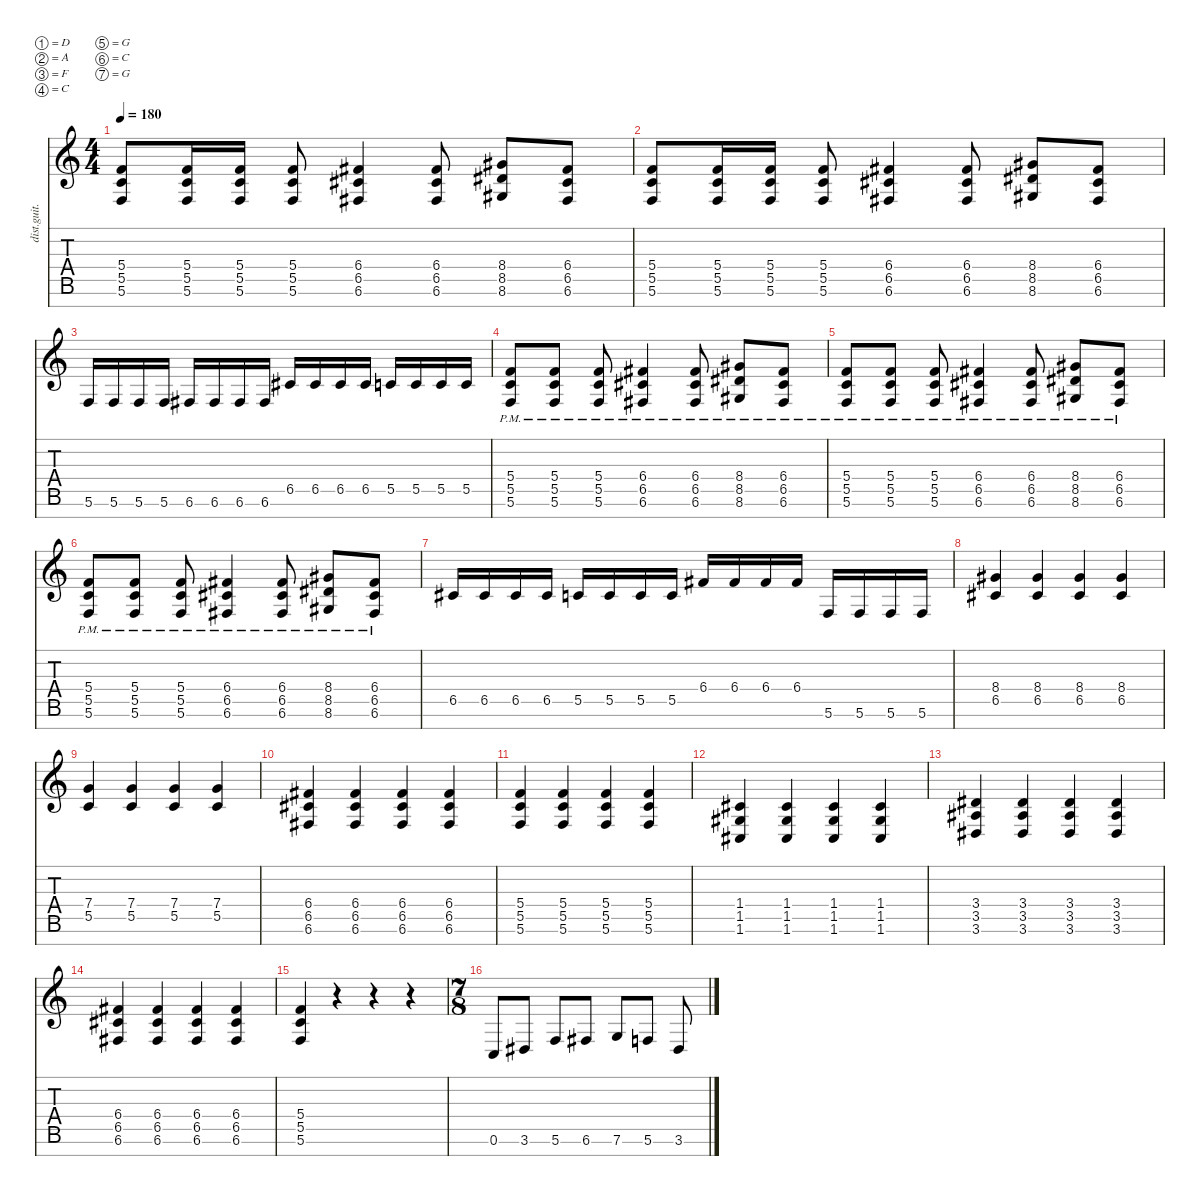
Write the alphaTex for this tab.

\defaultSystemsLayout 4
\hideDynamics
\bracketExtendMode nobrackets
\otherSystemsTrackNameOrientation horizontal
\track ("Sergi" "dist.guit.") {instrument distortionguitar}
\staff {score tabs}
\tuning (D4 A3 F3 C3 G2 C2 G1)
\ts (4 4)
\tempo 180
\clef g2
\ks c
(5.4 5.5 5.6).8{dy mf beam Up} (5.4 5.5 5.6).16{beam Up} (5.4 5.5 5.6).16{beam Up} (5.4 5.5 5.6).8{beam Up} (6.4{acc #} 6.5{acc #} 6.6{acc #}).4{beam Up} (6.4{acc #} 6.5{acc #} 6.6{acc #}).8{beam Up} (8.4{acc #} 8.5{acc #} 8.6{acc #}).8{beam Up} (6.4{acc #} 6.5{acc #} 6.6{acc #}).8{beam Up} |
(5.4 5.5 5.6).8{beam Up} (5.4 5.5 5.6).16{beam Up} (5.4 5.5 5.6).16{beam Up} (5.4 5.5 5.6).8{beam Up} (6.4{acc #} 6.5{acc #} 6.6{acc #}).4{beam Up} (6.4{acc #} 6.5{acc #} 6.6{acc #}).8{beam Up} (8.4{acc #} 8.5{acc #} 8.6{acc #}).8{beam Up} (6.4{acc #} 6.5{acc #} 6.6{acc #}).8{beam Up} |
5.6.16{beam Up} 5.6.16{beam Up} 5.6.16{beam Up} 5.6.16{beam Up} 6.6{acc #}.16{beam Up} 6.6{acc #}.16{beam Up} 6.6{acc #}.16{beam Up} 6.6{acc #}.16{beam Up} 6.5{acc #}.16{beam Up} 6.5{acc #}.16{beam Up} 6.5{acc #}.16{beam Up} 6.5{acc #}.16{beam Up} 5.5.16{beam Up} 5.5.16{beam Up} 5.5.16{beam Up} 5.5.16{beam Up} |
(5.4{pm} 5.5{pm} 5.6{pm}).8{beam Up} (5.4{pm} 5.5{pm} 5.6{pm}).8{beam Up} (5.4{pm} 5.5{pm} 5.6{pm}).8{beam Up} (6.4{pm acc #} 6.5{pm acc #} 6.6{pm acc #}).4{beam Up} (6.4{pm acc #} 6.5{pm acc #} 6.6{pm acc #}).8{beam Up} (8.4{pm acc #} 8.5{pm acc #} 8.6{pm acc #}).8{beam Up} (6.4{pm acc #} 6.5{pm acc #} 6.6{pm acc #}).8{beam Up} |
(5.4{pm} 5.5{pm} 5.6{pm}).8{beam Up} (5.4{pm} 5.5{pm} 5.6{pm}).8{beam Up} (5.4{pm} 5.5{pm} 5.6{pm}).8{beam Up} (6.4{pm acc #} 6.5{pm acc #} 6.6{pm acc #}).4{beam Up} (6.4{pm acc #} 6.5{pm acc #} 6.6{pm acc #}).8{beam Up} (8.4{pm acc #} 8.5{pm acc #} 8.6{pm acc #}).8{beam Up} (6.4{pm acc #} 6.5{pm acc #} 6.6{pm acc #}).8{beam Up} |
(5.4{pm} 5.5{pm} 5.6{pm}).8{beam Up} (5.4{pm} 5.5{pm} 5.6{pm}).8{beam Up} (5.4{pm} 5.5{pm} 5.6{pm}).8{beam Up} (6.4{pm acc #} 6.5{pm acc #} 6.6{pm acc #}).4{beam Up} (6.4{pm acc #} 6.5{pm acc #} 6.6{pm acc #}).8{beam Up} (8.4{pm acc #} 8.5{pm acc #} 8.6{pm acc #}).8{beam Up} (6.4{pm acc #} 6.5{pm acc #} 6.6{pm acc #}).8{beam Up} |
6.5{acc #}.16{beam Up} 6.5{acc #}.16{beam Up} 6.5{acc #}.16{beam Up} 6.5{acc #}.16{beam Up} 5.5.16{beam Up} 5.5.16{beam Up} 5.5.16{beam Up} 5.5.16{beam Up} 6.4{acc #}.16{beam Up} 6.4{acc #}.16{beam Up} 6.4{acc #}.16{beam Up} 6.4{acc #}.16{beam Up} 5.6.16{beam Up} 5.6.16{beam Up} 5.6.16{beam Up} 5.6.16{beam Up} |
(8.4{acc #} 6.5{acc #}).4{beam Up} (8.4{acc #} 6.5{acc #}).4{beam Up} (8.4{acc #} 6.5{acc #}).4{beam Up} (8.4{acc #} 6.5{acc #}).4{beam Up} |
(7.4 5.5).4{beam Up} (7.4 5.5).4{beam Up} (7.4 5.5).4{beam Up} (7.4 5.5).4{beam Up} |
(6.4{acc #} 6.5{acc #} 6.6{acc #}).4{beam Up} (6.4{acc #} 6.5{acc #} 6.6{acc #}).4{beam Up} (6.4{acc #} 6.5{acc #} 6.6{acc #}).4{beam Up} (6.4{acc #} 6.5{acc #} 6.6{acc #}).4{beam Up} |
(5.4 5.5 5.6).4{beam Up} (5.4 5.5 5.6).4{beam Up} (5.4 5.5 5.6).4{beam Up} (5.4 5.5 5.6).4{beam Up} |
(1.4{acc #} 1.5{acc #} 1.6{acc #}).4{beam Up} (1.4{acc #} 1.5{acc #} 1.6{acc #}).4{beam Up} (1.4{acc #} 1.5{acc #} 1.6{acc #}).4{beam Up} (1.4{acc #} 1.5{acc #} 1.6{acc #}).4{beam Up} |
(3.4{acc #} 3.5{acc #} 3.6{acc #}).4{beam Up} (3.4{acc #} 3.5{acc #} 3.6{acc #}).4{beam Up} (3.4{acc #} 3.5{acc #} 3.6{acc #}).4{beam Up} (3.4{acc #} 3.5{acc #} 3.6{acc #}).4{beam Up} |
(6.4{acc #} 6.5{acc #} 6.6{acc #}).4{beam Up} (6.4{acc #} 6.5{acc #} 6.6{acc #}).4{beam Up} (6.4{acc #} 6.5{acc #} 6.6{acc #}).4{beam Up} (6.4{acc #} 6.5{acc #} 6.6{acc #}).4{beam Up} |
(5.4 5.5 5.6).4{beam Up} r.4{beam Up} r.4{beam Up} r.4{beam Up} |
\ts (7 8)
\beaming (8 2 2 2 2)
0.6.8{beam Up} 3.6{acc #}.8{beam Up} 5.6.8{beam Up} 6.6{acc #}.8{beam Up} 7.6.8{beam Up} 5.6.8{beam Up} 3.6{acc #}.8{beam Up}
